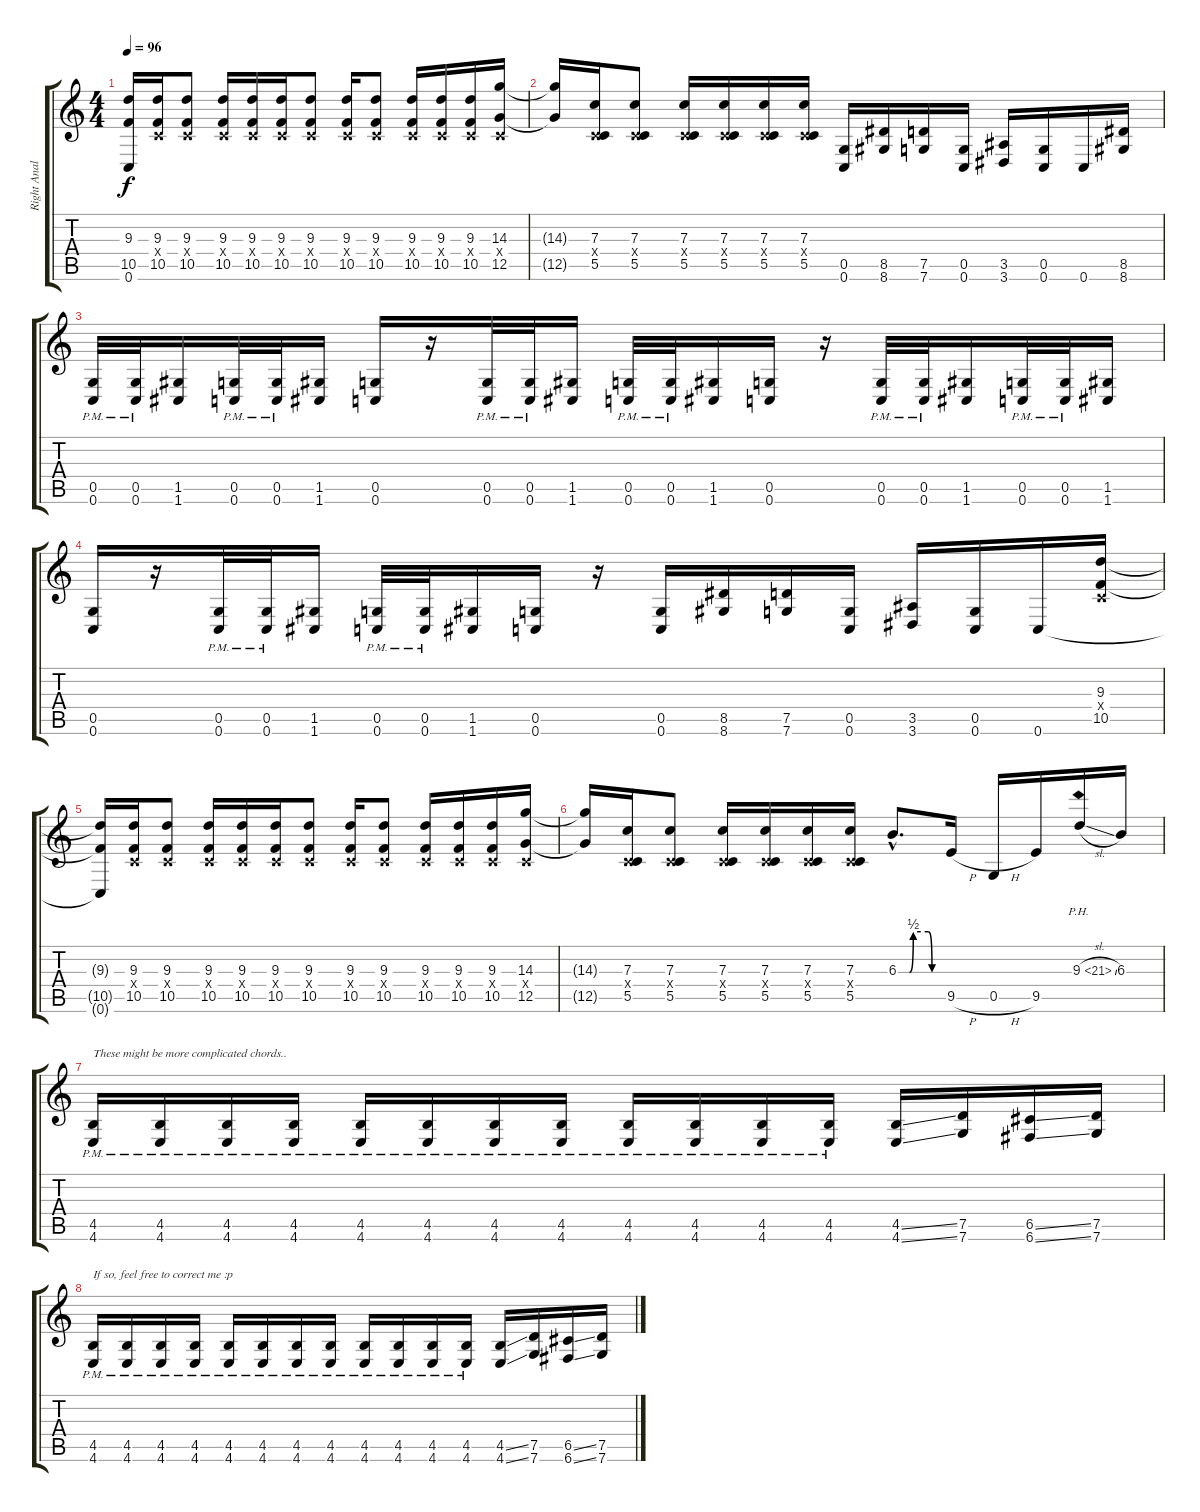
\track ("Right Analog Stick" "Right Anal") {instrument distortionguitar}
\staff {score tabs}
\tuning (D4 A3 F3 C3 G2 C2) {hide}
\ts (4 4)
\tempo 96
\clef g2
\ks c
(9.3{t} 10.5{t} 0.6{t}).16{dy f} (9.3 0.4{x} 10.5).16 (9.3 0.4{x} 10.5).8 (9.3 0.4{x} 10.5).16 (9.3 0.4{x} 10.5).16 (9.3 0.4{x} 10.5).16 (9.3 0.4{x} 10.5).8 (9.3 0.4{x} 10.5).16 (9.3 0.4{x} 10.5).8 (9.3 0.4{x} 10.5).16 (9.3 0.4{x} 10.5).16 (9.3 0.4{x} 10.5).16 (14.3 0.4{x} 12.5).16 |
(14.3{t} 12.5{t}).16 (7.3 0.4{x} 5.5).16 (7.3 0.4{x} 5.5).8 (7.3 0.4{x} 5.5).16 (7.3 0.4{x} 5.5).16 (7.3 0.4{x} 5.5).16 (7.3 0.4{x} 5.5).16 (0.5 0.6).16 (8.5 8.6).16 (7.5 7.6).16 (0.5 0.6).16 (3.5 3.6).16 (0.5 0.6).16 0.6.16 (8.5 8.6).16 |
(0.5{pm} 0.6{pm}).32 (0.5{pm} 0.6{pm}).32 (1.5 1.6).16 (0.5{pm} 0.6{pm}).32 (0.5{pm} 0.6{pm}).32 (1.5 1.6).16 (0.5 0.6).16 r.16 (0.5{pm} 0.6{pm}).32 (0.5{pm} 0.6{pm}).32 (1.5 1.6).16 (0.5{pm} 0.6{pm}).32 (0.5{pm} 0.6{pm}).32 (1.5 1.6).16 (0.5 0.6).16 r.16 (0.5{pm} 0.6{pm}).32 (0.5{pm} 0.6{pm}).32 (1.5 1.6).16 (0.5{pm} 0.6{pm}).32 (0.5{pm} 0.6{pm}).32 (1.5 1.6).16 |
(0.5 0.6).16 r.16 (0.5{pm} 0.6{pm}).32 (0.5{pm} 0.6{pm}).32 (1.5 1.6).16 (0.5{pm} 0.6{pm}).32 (0.5{pm} 0.6{pm}).32 (1.5 1.6).16 (0.5 0.6).16 r.16 (0.5 0.6).16 (8.5 8.6).16 (7.5 7.6).16 (0.5 0.6).16 (3.5 3.6).16 (0.5 0.6).16 0.6.16 (9.3 0.4{x} 10.5).16 |
(9.3{t} 10.5{t} 0.6{t}).16 (9.3 0.4{x} 10.5).16 (9.3 0.4{x} 10.5).8 (9.3 0.4{x} 10.5).16 (9.3 0.4{x} 10.5).16 (9.3 0.4{x} 10.5).16 (9.3 0.4{x} 10.5).8 (9.3 0.4{x} 10.5).16 (9.3 0.4{x} 10.5).8 (9.3 0.4{x} 10.5).16 (9.3 0.4{x} 10.5).16 (9.3 0.4{x} 10.5).16 (14.3 0.4{x} 12.5).16 |
(14.3{t} 12.5{t}).16 (7.3 0.4{x} 5.5).16 (7.3 0.4{x} 5.5).8 (7.3 0.4{x} 5.5).16 (7.3 0.4{x} 5.5).16 (7.3 0.4{x} 5.5).16 (7.3 0.4{x} 5.5).16 6.3{be (custom 0 0 10 0 15 0 20 2 30 2 40 2 45 0 60 0) hac}.8{d} 9.5{h}.16 0.5{h}.16 9.5.16 9.3{ph 12 sl}.16 6.3.16 |
(4.5{pm} 4.6{pm}).16{txt "These might be more complicated chords.."} (4.5{pm} 4.6{pm}).16 (4.5{pm} 4.6{pm}).16 (4.5{pm} 4.6{pm}).16 (4.5{pm} 4.6{pm}).16 (4.5{pm} 4.6{pm}).16 (4.5{pm} 4.6{pm}).16 (4.5{pm} 4.6{pm}).16 (4.5{pm} 4.6{pm}).16 (4.5{pm} 4.6{pm}).16 (4.5{pm} 4.6{pm}).16 (4.5{pm} 4.6{pm}).16 (4.5{ss} 4.6{ss}).16 (7.5 7.6).16 (6.5{ss} 6.6{ss}).16 (7.5 7.6).16 |
(4.5{pm} 4.6{pm}).16{txt "If so, feel free to correct me :p"} (4.5{pm} 4.6{pm}).16 (4.5{pm} 4.6{pm}).16 (4.5{pm} 4.6{pm}).16 (4.5{pm} 4.6{pm}).16 (4.5{pm} 4.6{pm}).16 (4.5{pm} 4.6{pm}).16 (4.5{pm} 4.6{pm}).16 (4.5{pm} 4.6{pm}).16 (4.5{pm} 4.6{pm}).16 (4.5{pm} 4.6{pm}).16 (4.5{pm} 4.6{pm}).16 (4.5{ss} 4.6{ss}).16 (7.5 7.6).16 (6.5{ss} 6.6{ss}).16 (7.5 7.6).16
